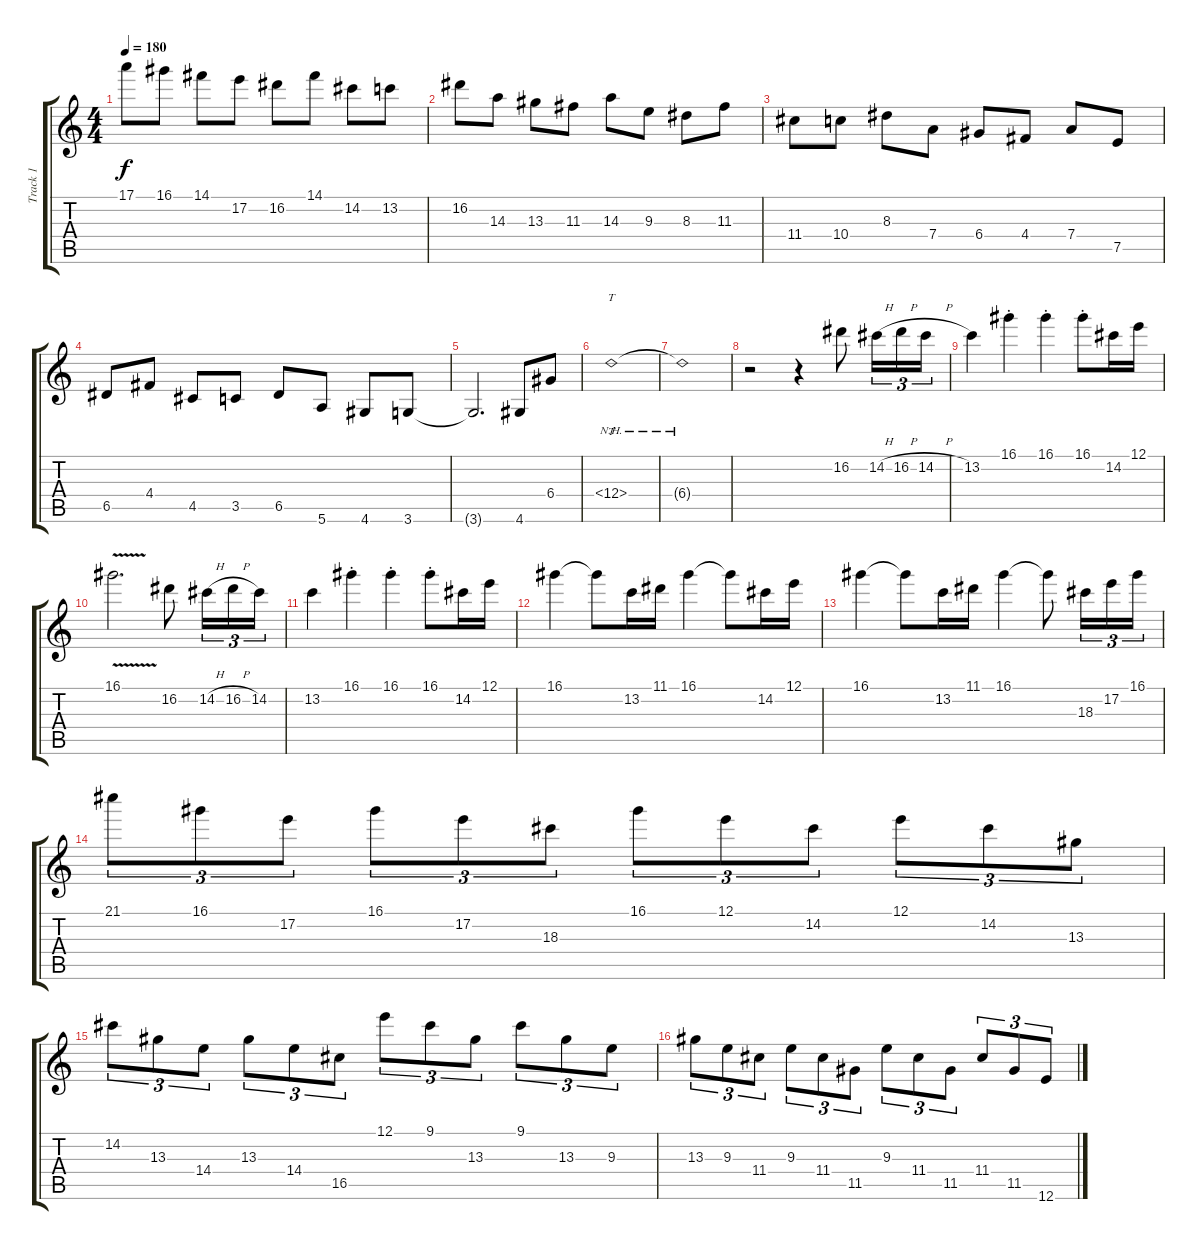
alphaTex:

\track ("Track 1" "Track 1") {instrument distortionguitar}
\staff {score tabs}
\tuning (E4 B3 G3 D3 A2 E2) {hide}
\ts (4 4)
\tempo 180
\clef g2
\ks c
17.1{t}.8{dy f} 16.1.8 14.1.8 17.2.8 16.2.8 14.1.8 14.2.8 13.2.8 |
16.2.8 14.3.8 13.3.8 11.3.8 14.3.8 9.3.8 8.3.8 11.3.8 |
11.4.8 10.4.8 8.3.8 7.4.8 6.4.8 4.4.8 7.4.8 7.5.8 |
6.5.8 4.4.8 4.5.8 3.5.8 6.5.8 5.6.8 4.6.8 3.6.8 |
3.6{t}.2{d} 4.6.8 6.4.8 |
6.4{nh}.1{tt} |
6.4{nh t}.1 |
r.2 r.4 16.2.8 14.2{h}.16{tu (3 2)} 16.2{h}.16{tu (3 2)} 14.2{h}.16{tu (3 2)} |
13.2.4 16.1{st}.4 16.1{st}.4 16.1{st}.8 14.2.16 12.1.16 |
16.1{v}.2{d} 16.2.8 14.2{h}.16{tu (3 2)} 16.2{h}.16{tu (3 2)} 14.2.16{tu (3 2)} |
13.2.4 16.1{st}.4 16.1{st}.4 16.1{st}.8 14.2.16 12.1.16 |
16.1.4 16.1{t}.8 13.2.16 11.1.16 16.1.4 16.1{t}.8 14.2.16 12.1.16 |
16.1.4 16.1{t}.8 13.2.16 11.1.16 16.1.4 16.1{t}.8 18.3.16{tu (3 2)} 17.2.16{tu (3 2)} 16.1.16{tu (3 2)} |
21.1.8{tu (3 2)} 16.1.8{tu (3 2)} 17.2.8{tu (3 2)} 16.1.8{tu (3 2)} 17.2.8{tu (3 2)} 18.3.8{tu (3 2)} 16.1.8{tu (3 2)} 12.1.8{tu (3 2)} 14.2.8{tu (3 2)} 12.1.8{tu (3 2)} 14.2.8{tu (3 2)} 13.3.8{tu (3 2)} |
14.2.8{tu (3 2)} 13.3.8{tu (3 2)} 14.4.8{tu (3 2)} 13.3.8{tu (3 2)} 14.4.8{tu (3 2)} 16.5.8{tu (3 2)} 12.1.8{tu (3 2)} 9.1.8{tu (3 2)} 13.3.8{tu (3 2)} 9.1.8{tu (3 2)} 13.3.8{tu (3 2)} 9.3.8{tu (3 2)} |
13.3.8{tu (3 2)} 9.3.8{tu (3 2)} 11.4.8{tu (3 2)} 9.3.8{tu (3 2)} 11.4.8{tu (3 2)} 11.5.8{tu (3 2)} 9.3.8{tu (3 2)} 11.4.8{tu (3 2)} 11.5.8{tu (3 2)} 11.4.8{tu (3 2)} 11.5.8{tu (3 2)} 12.6.8{tu (3 2)}
